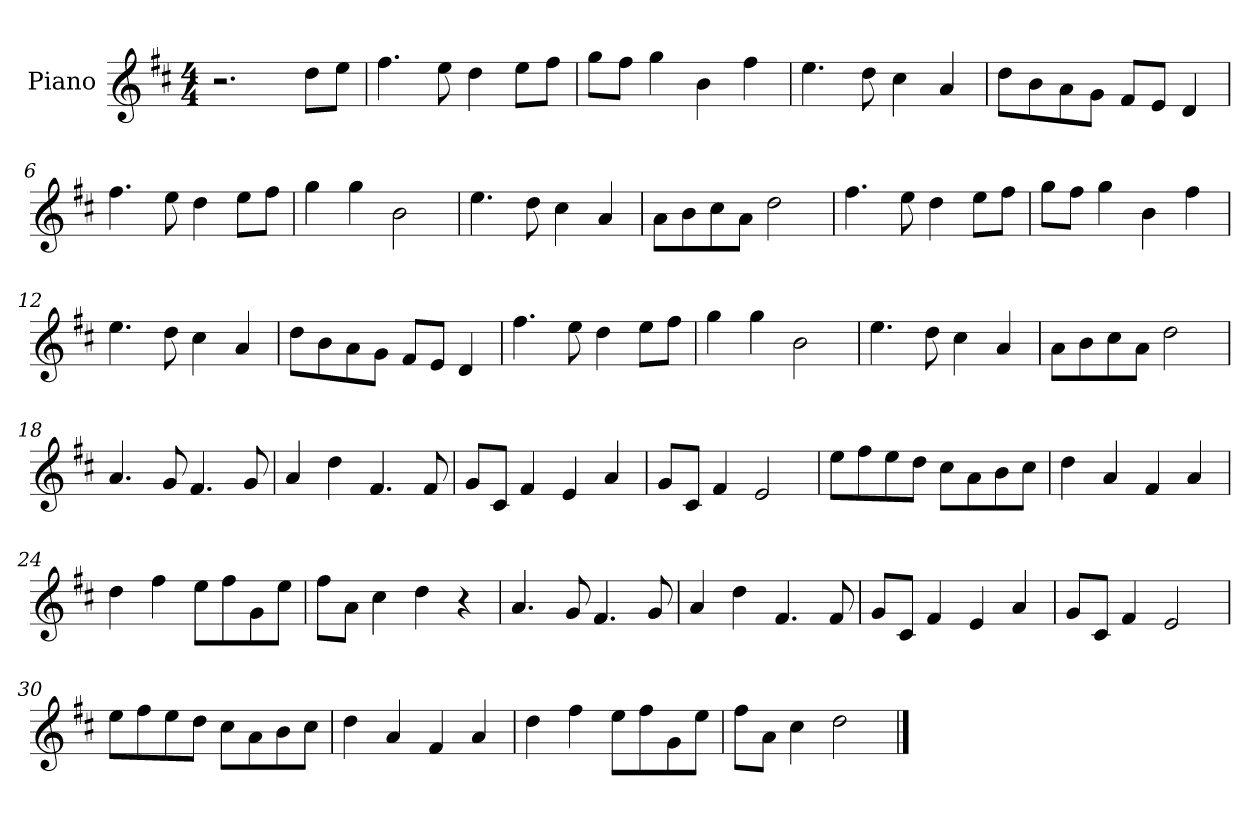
**kern
*part1
*staff1
*I"Piano
*I'Pno
*clefG2
*k[f#c#]
*M4/4
=1
2.r
8dd\L
8ee\J
=2
4.ff#\
8ee\
4dd\
8ee\L
8ff#\J
=3
8gg\L
8ff#\J
4gg\
4b\
4ff#\
=4
4.ee\
8dd\
4cc#\
4a/
=5
8dd\L
8b\
8a\
8g\J
8f#/L
8e/J
4d/
=6
4.ff#\
8ee\
4dd\
8ee\L
8ff#\J
=7
4gg\
4gg\
2b\
=8
4.ee\
8dd\
4cc#\
4a/
=9
8a\L
8b\
8cc#\
8a\J
2dd\
=10
4.ff#\
8ee\
4dd\
8ee\L
8ff#\J
=11
8gg\L
8ff#\J
4gg\
4b\
4ff#\
=12
4.ee\
8dd\
4cc#\
4a/
=13
8dd\L
8b\
8a\
8g\J
8f#/L
8e/J
4d/
=14
4.ff#\
8ee\
4dd\
8ee\L
8ff#\J
=15
4gg\
4gg\
2b\
=16
4.ee\
8dd\
4cc#\
4a/
=17
8a\L
8b\
8cc#\
8a\J
2dd\
=18
4.a/
8g/
4.f#/
8g/
=19
4a/
4dd\
4.f#/
8f#/
=20
8g/L
8c#/J
4f#/
4e/
4a/
=21
8g/L
8c#/J
4f#/
2e/
=22
8ee\L
8ff#\
8ee\
8dd\J
8cc#\L
8a\
8b\
8cc#\J
=23
4dd\
4a/
4f#/
4a/
=24
4dd\
4ff#\
8ee\L
8ff#\
8g\
8ee\J
=25
8ff#\L
8a\J
4cc#\
4dd\
4r
=26
4.a/
8g/
4.f#/
8g/
=27
4a/
4dd\
4.f#/
8f#/
=28
8g/L
8c#/J
4f#/
4e/
4a/
=29
8g/L
8c#/J
4f#/
2e/
=30
8ee\L
8ff#\
8ee\
8dd\J
8cc#\L
8a\
8b\
8cc#\J
=31
4dd\
4a/
4f#/
4a/
=32
4dd\
4ff#\
8ee\L
8ff#\
8g\
8ee\J
=33
8ff#\L
8a\J
4cc#\
2dd\
==
*-
